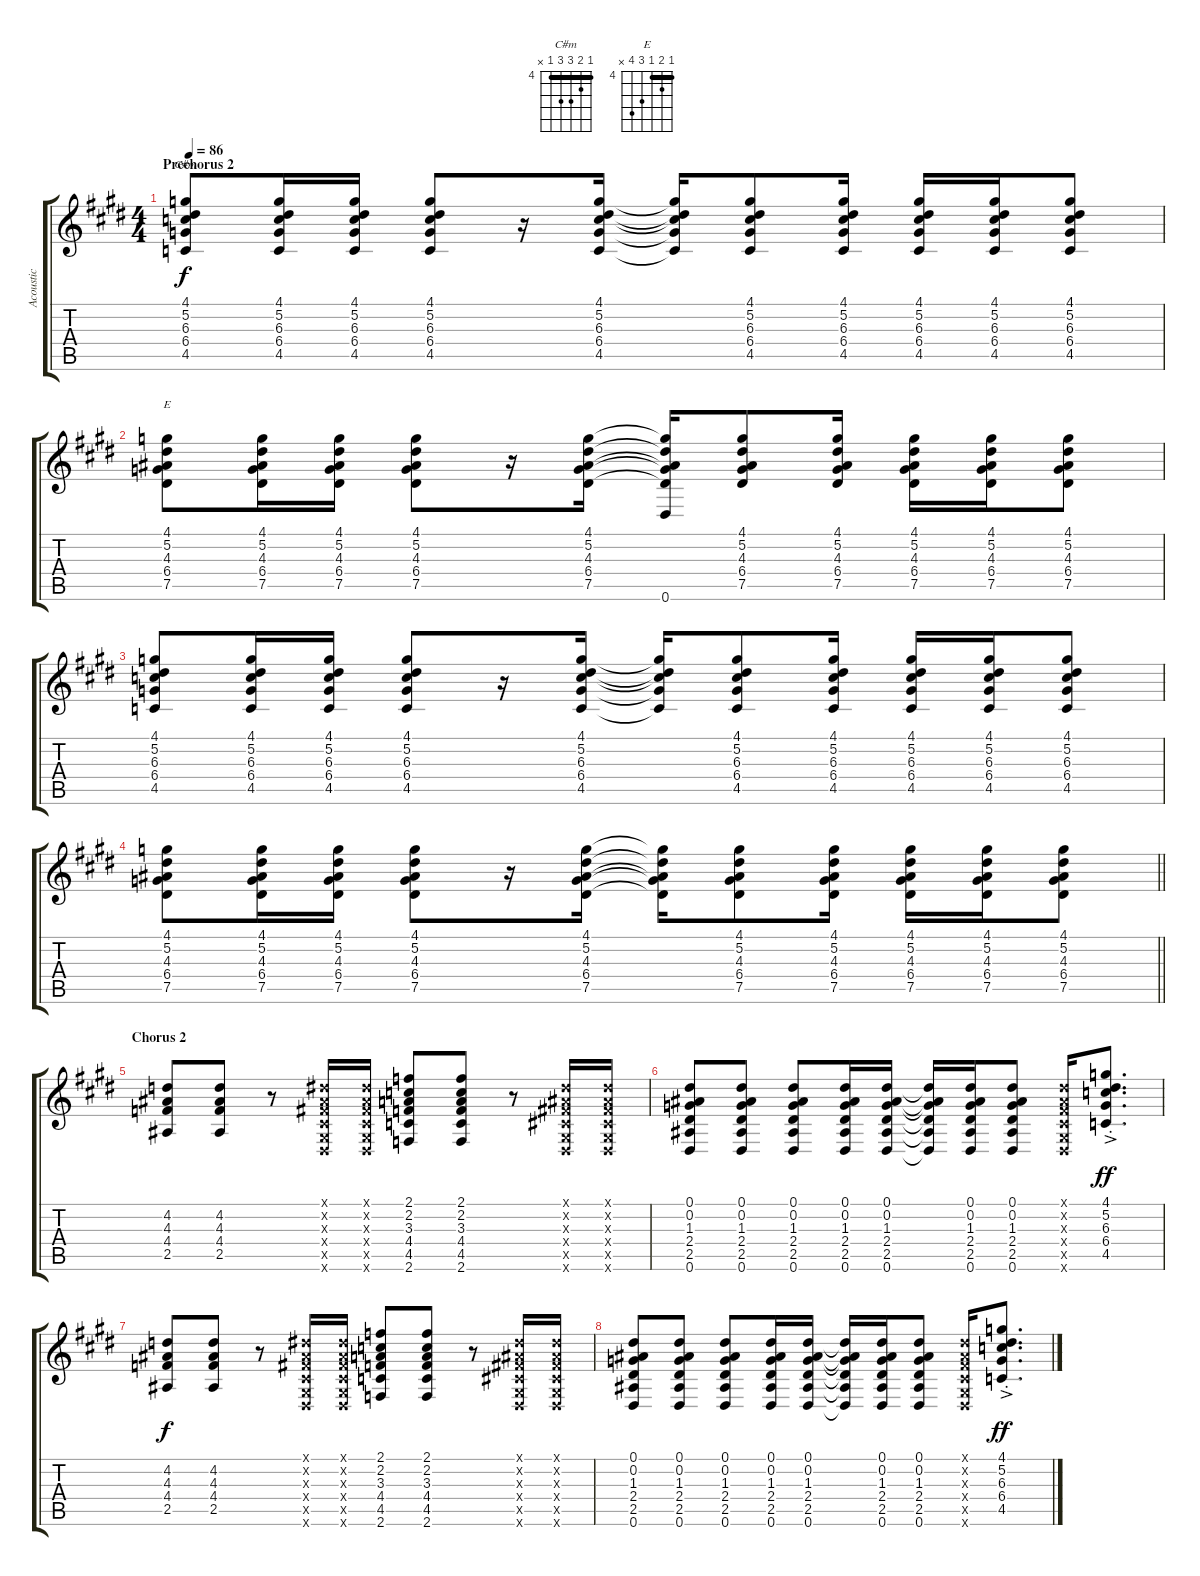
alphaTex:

\track ("Acoustic" "Acoustic") {instrument acousticguitarsteel}
\staff {score tabs}
\tuning (Eb4 Bb3 Gb3 Db3 Ab2 Eb2) {hide}
\chord ("C#m" 4 5 6 6 4 x) {firstfret 4 barre 4}
\chord ("E" 4 5 4 6 7 x) {firstfret 4 barre 4}
\ts (4 4)
\section ("" "Prechorus 2")
\tempo 86
\clef g2
\ks e
(4.1 5.2 6.3 6.4 4.5).8{ch "C#m" dy f} (4.1 5.2 6.3 6.4 4.5).16 (4.1 5.2 6.3 6.4 4.5).16 (4.1 5.2 6.3 6.4 4.5).8 r.16 (4.1 5.2 6.3 6.4 4.5).16 (4.1{t} 5.2{t} 6.3{t} 6.4{t} 4.5{t}).16 (4.1 5.2 6.3 6.4 4.5).8 (4.1 5.2 6.3 6.4 4.5).16 (4.1 5.2 6.3 6.4 4.5).16 (4.1 5.2 6.3 6.4 4.5).16 (4.1 5.2 6.3 6.4 4.5).8 |
(4.1 5.2 4.3 6.4 7.5).8{ch "E"} (4.1 5.2 4.3 6.4 7.5).16 (4.1 5.2 4.3 6.4 7.5).16 (4.1 5.2 4.3 6.4 7.5).8 r.16 (4.1 5.2 4.3 6.4 7.5).16 (4.1{t} 5.2{t} 4.3{t} 6.4{t} 7.5{t} 0.6).16 (4.1 5.2 4.3 6.4 7.5).8 (4.1 5.2 4.3 6.4 7.5).16 (4.1 5.2 4.3 6.4 7.5).16 (4.1 5.2 4.3 6.4 7.5).16 (4.1 5.2 4.3 6.4 7.5).8 |
(4.1 5.2 6.3 6.4 4.5).8 (4.1 5.2 6.3 6.4 4.5).16 (4.1 5.2 6.3 6.4 4.5).16 (4.1 5.2 6.3 6.4 4.5).8 r.16 (4.1 5.2 6.3 6.4 4.5).16 (4.1{t} 5.2{t} 6.3{t} 6.4{t} 4.5{t}).16 (4.1 5.2 6.3 6.4 4.5).8 (4.1 5.2 6.3 6.4 4.5).16 (4.1 5.2 6.3 6.4 4.5).16 (4.1 5.2 6.3 6.4 4.5).16 (4.1 5.2 6.3 6.4 4.5).8 |
\barLineRight lightlight
(4.1 5.2 4.3 6.4 7.5).8 (4.1 5.2 4.3 6.4 7.5).16 (4.1 5.2 4.3 6.4 7.5).16 (4.1 5.2 4.3 6.4 7.5).8 r.16 (4.1 5.2 4.3 6.4 7.5).16 (4.1{t} 5.2{t} 4.3{t} 6.4{t} 7.5{t}).16 (4.1 5.2 4.3 6.4 7.5).8 (4.1 5.2 4.3 6.4 7.5).16 (4.1 5.2 4.3 6.4 7.5).16 (4.1 5.2 4.3 6.4 7.5).16 (4.1 5.2 4.3 6.4 7.5).8 |
\section ("" "Chorus 2")
(4.2 4.3 4.4 2.5).8 (4.2 4.3 4.4 2.5).8 r.8 (0.1{x} 0.2{x} 0.3{x} 0.4{x} 0.5{x} 0.6{x}).16 (0.1{x} 0.2{x} 0.3{x} 0.4{x} 0.5{x} 0.6{x}).16 (2.1 2.2 3.3 4.4 4.5 2.6).8 (2.1 2.2 3.3 4.4 4.5 2.6).8 r.8 (0.1{x} 0.2{x} 0.3{x} 0.4{x} 0.5{x} 0.6{x}).16 (0.1{x} 0.2{x} 0.3{x} 0.4{x} 0.5{x} 0.6{x}).16 |
(0.1 0.2 1.3 2.4 2.5 0.6).8 (0.1 0.2 1.3 2.4 2.5 0.6).8 (0.1 0.2 1.3 2.4 2.5 0.6).8 (0.1 0.2 1.3 2.4 2.5 0.6).16 (0.1 0.2 1.3 2.4 2.5 0.6).16 (0.1{t} 0.2{t} 1.3{t} 2.4{t} 2.5{t} 0.6{t}).16 (0.1 0.2 1.3 2.4 2.5 0.6).16 (0.1 0.2 1.3 2.4 2.5 0.6).8 (0.1{x} 0.2{x} 0.3{x} 0.4{x} 0.5{x} 0.6{x}).16 (4.1 5.2 6.3 6.4 4.5{ac st}).8{d dy ff} |
(4.2 4.3 4.4 2.5).8{dy f} (4.2 4.3 4.4 2.5).8 r.8 (0.1{x} 0.2{x} 0.3{x} 0.4{x} 0.5{x} 0.6{x}).16 (0.1{x} 0.2{x} 0.3{x} 0.4{x} 0.5{x} 0.6{x}).16 (2.1 2.2 3.3 4.4 4.5 2.6).8 (2.1 2.2 3.3 4.4 4.5 2.6).8 r.8 (0.1{x} 0.2{x} 0.3{x} 0.4{x} 0.5{x} 0.6{x}).16 (0.1{x} 0.2{x} 0.3{x} 0.4{x} 0.5{x} 0.6{x}).16 |
(0.1 0.2 1.3 2.4 2.5 0.6).8 (0.1 0.2 1.3 2.4 2.5 0.6).8 (0.1 0.2 1.3 2.4 2.5 0.6).8 (0.1 0.2 1.3 2.4 2.5 0.6).16 (0.1 0.2 1.3 2.4 2.5 0.6).16 (0.1{t} 0.2{t} 1.3{t} 2.4{t} 2.5{t} 0.6{t}).16 (0.1 0.2 1.3 2.4 2.5 0.6).16 (0.1 0.2 1.3 2.4 2.5 0.6).8 (0.1{x} 0.2{x} 0.3{x} 0.4{x} 0.5{x} 0.6{x}).16 (4.1 5.2 6.3 6.4 4.5{ac st}).8{d dy ff}
